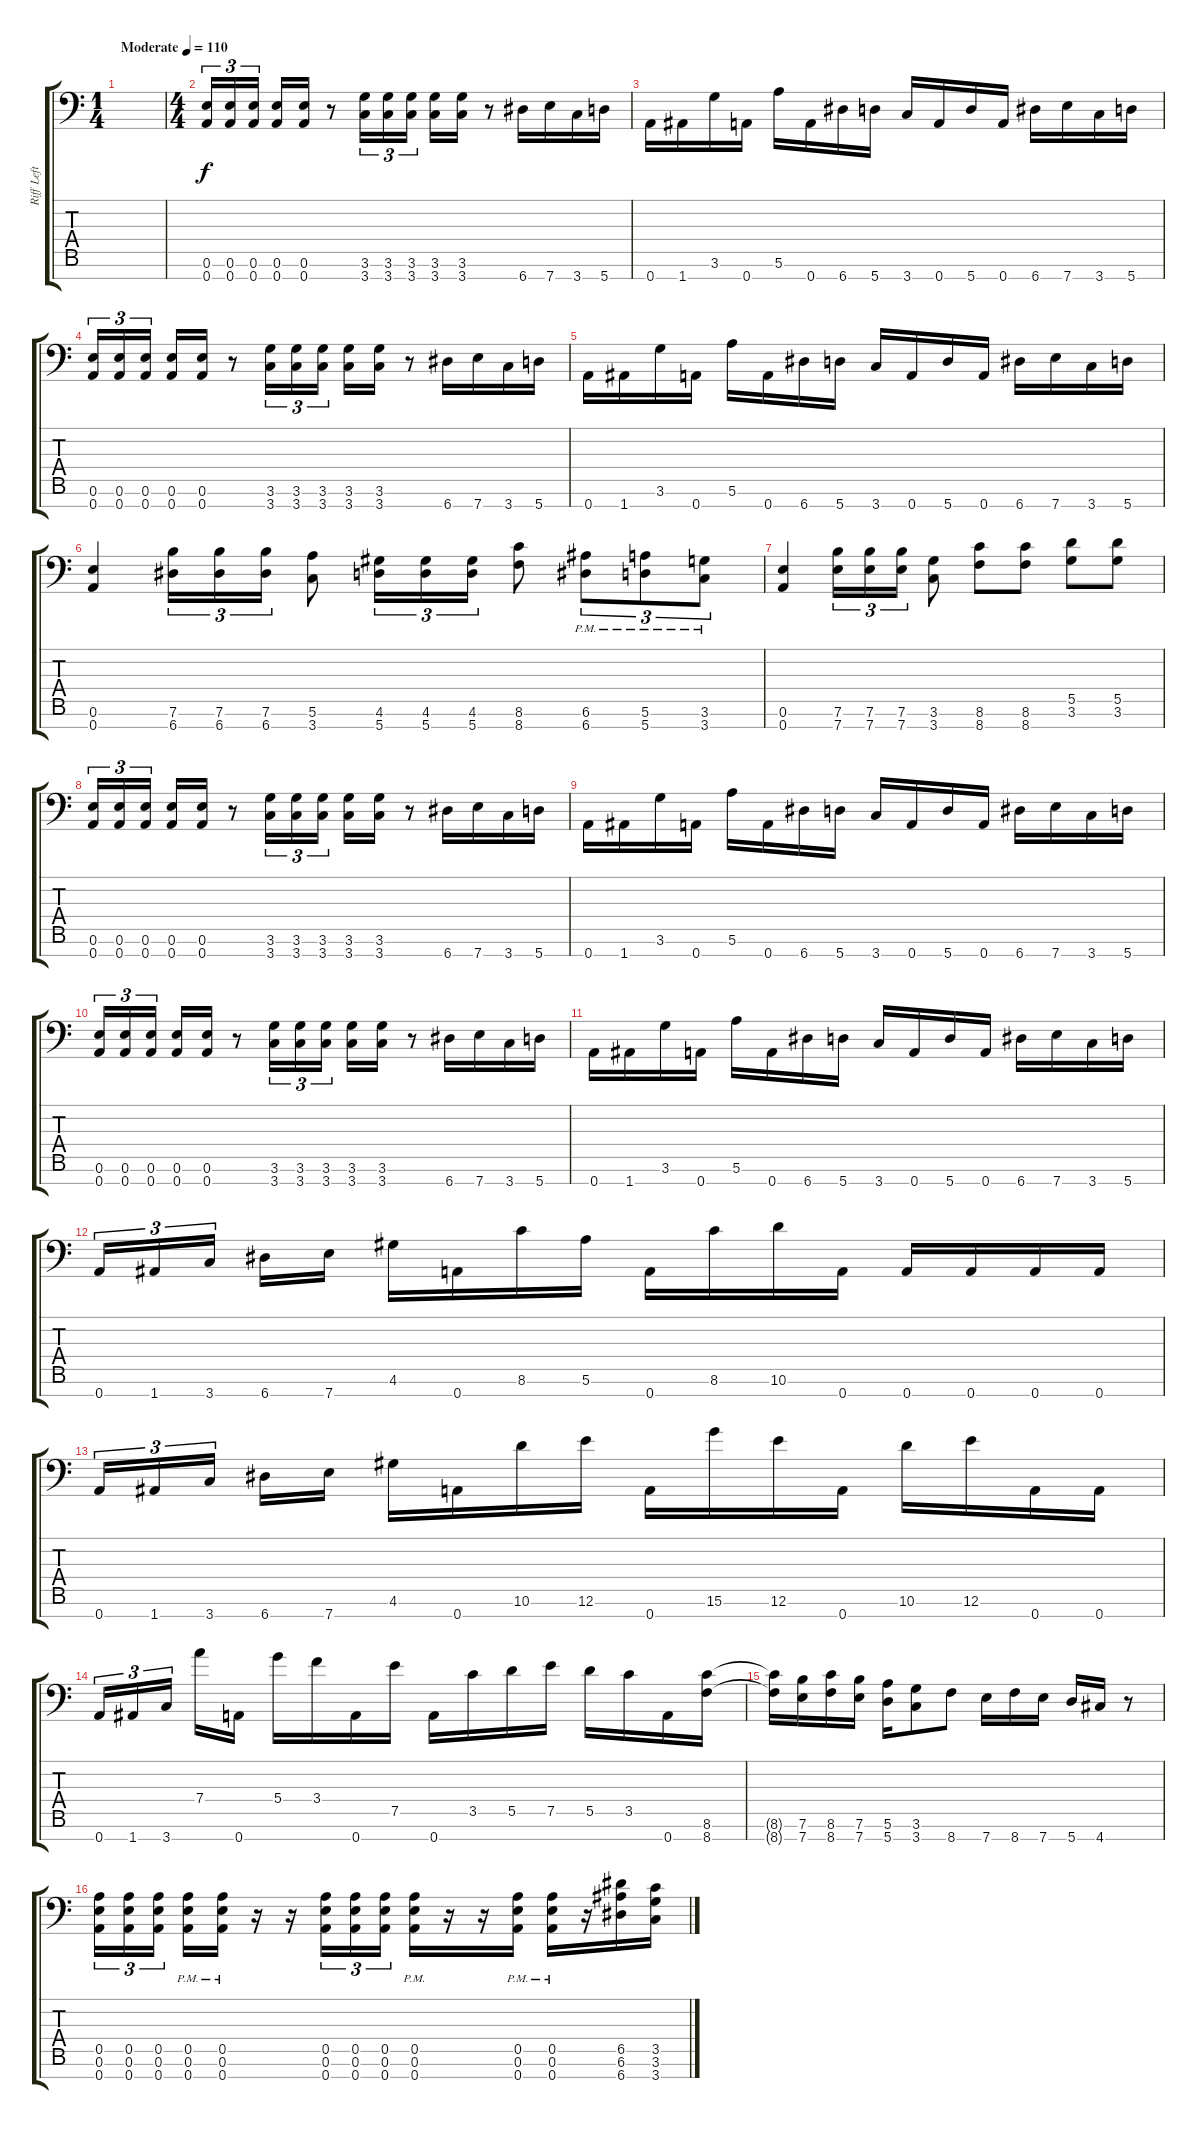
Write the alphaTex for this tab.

\track ("Riff Left" "Riff Left") {instrument distortionguitar}
\staff {score tabs}
\tuning (F4 C4 G3 D3 A2 E2 A1) {hide}
\ts (1 4)
\tempo (110 "Moderate")
\clef f4
\ks c
|
\ts (4 4)
(0.6 0.7).16{tu (3 2)} (0.6 0.7).16{tu (3 2)} (0.6 0.7).16{tu (3 2) beam splitsecondary} (0.6 0.7).16 (0.6 0.7).16 r.8 (3.6 3.7).16{tu (3 2)} (3.6 3.7).16{tu (3 2)} (3.6 3.7).16{tu (3 2)} (3.6 3.7).16 (3.6 3.7).16 r.8 6.7.16 7.7.16 3.7.16 5.7.16 |
0.7.16 1.7.16 3.6.16 0.7.16 5.6.16 0.7.16 6.7.16 5.7.16 3.7.16 0.7.16 5.7.16 0.7.16 6.7.16 7.7.16 3.7.16 5.7.16 |
(0.6 0.7).16{tu (3 2)} (0.6 0.7).16{tu (3 2)} (0.6 0.7).16{tu (3 2) beam splitsecondary} (0.6 0.7).16 (0.6 0.7).16 r.8 (3.6 3.7).16{tu (3 2)} (3.6 3.7).16{tu (3 2)} (3.6 3.7).16{tu (3 2)} (3.6 3.7).16 (3.6 3.7).16 r.8 6.7.16 7.7.16 3.7.16 5.7.16 |
0.7.16 1.7.16 3.6.16 0.7.16 5.6.16 0.7.16 6.7.16 5.7.16 3.7.16 0.7.16 5.7.16 0.7.16 6.7.16 7.7.16 3.7.16 5.7.16 |
(0.6 0.7).4 (7.6 6.7).16{tu (3 2)} (7.6 6.7).16{tu (3 2)} (7.6 6.7).16{tu (3 2)} (5.6 3.7).8 (4.6 5.7).16{tu (3 2)} (4.6 5.7).16{tu (3 2)} (4.6 5.7).16{tu (3 2)} (8.6 8.7).8 (6.6{pm} 6.7{pm}).8{tu (3 2)} (5.6{pm} 5.7{pm}).8{tu (3 2)} (3.6{pm} 3.7{pm}).8{tu (3 2)} |
(0.6 0.7).4 (7.6 7.7).16{tu (3 2)} (7.6 7.7).16{tu (3 2)} (7.6 7.7).16{tu (3 2)} (3.6 3.7).8 (8.6 8.7).8 (8.6 8.7).8 (5.5 3.6).8 (5.5 3.6).8 |
(0.6 0.7).16{tu (3 2)} (0.6 0.7).16{tu (3 2)} (0.6 0.7).16{tu (3 2) beam splitsecondary} (0.6 0.7).16 (0.6 0.7).16 r.8 (3.6 3.7).16{tu (3 2)} (3.6 3.7).16{tu (3 2)} (3.6 3.7).16{tu (3 2)} (3.6 3.7).16 (3.6 3.7).16 r.8 6.7.16 7.7.16 3.7.16 5.7.16 |
0.7.16 1.7.16 3.6.16 0.7.16 5.6.16 0.7.16 6.7.16 5.7.16 3.7.16 0.7.16 5.7.16 0.7.16 6.7.16 7.7.16 3.7.16 5.7.16 |
(0.6 0.7).16{tu (3 2)} (0.6 0.7).16{tu (3 2)} (0.6 0.7).16{tu (3 2) beam splitsecondary} (0.6 0.7).16 (0.6 0.7).16 r.8 (3.6 3.7).16{tu (3 2)} (3.6 3.7).16{tu (3 2)} (3.6 3.7).16{tu (3 2)} (3.6 3.7).16 (3.6 3.7).16 r.8 6.7.16 7.7.16 3.7.16 5.7.16 |
0.7.16 1.7.16 3.6.16 0.7.16 5.6.16 0.7.16 6.7.16 5.7.16 3.7.16 0.7.16 5.7.16 0.7.16 6.7.16 7.7.16 3.7.16 5.7.16 |
0.7.16{tu (3 2)} 1.7.16{tu (3 2)} 3.7.16{tu (3 2) beam splitsecondary} 6.7.16 7.7.16 4.6.16 0.7.16 8.6.16 5.6.16 0.7.16 8.6.16 10.6.16 0.7.16 0.7.16 0.7.16 0.7.16 0.7.16 |
0.7.16{tu (3 2)} 1.7.16{tu (3 2)} 3.7.16{tu (3 2) beam splitsecondary} 6.7.16 7.7.16 4.6.16 0.7.16 10.6.16 12.6.16 0.7.16 15.6.16 12.6.16 0.7.16 10.6.16 12.6.16 0.7.16 0.7.16 |
0.7.16{tu (3 2)} 1.7.16{tu (3 2)} 3.7.16{tu (3 2) beam splitsecondary} 7.4.16 0.7.16 5.4.16 3.4.16 0.7.16 7.5.16 0.7.16 3.5.16 5.5.16 7.5.16 5.5.16 3.5.16 0.7.16 (8.6 8.7).16 |
(8.6{t} 8.7{t}).16 (7.6 7.7).16 (8.6 8.7).16 (7.6 7.7).16 (5.6 5.7).16 (3.6 3.7).8 8.7.8 7.7.16 8.7.16 7.7.16 5.7.16 4.7.16 r.8 |
(0.5 0.6 0.7).16{tu (3 2)} (0.5 0.6 0.7).16{tu (3 2)} (0.5 0.6 0.7).16{tu (3 2) beam splitsecondary} (0.5{pm} 0.6{pm} 0.7{pm}).16 (0.5{pm} 0.6{pm} 0.7{pm}).16 r.16 r.16 (0.5 0.6 0.7).16{tu (3 2)} (0.5 0.6 0.7).16{tu (3 2)} (0.5 0.6 0.7).16{tu (3 2)} (0.5{pm} 0.6{pm} 0.7{pm}).16 r.16 r.16 (0.5{pm} 0.6{pm} 0.7{pm}).16 (0.5{pm} 0.6{pm} 0.7{pm}).16 r.16 (6.5 6.6 6.7).16 (3.5 3.6 3.7).16
